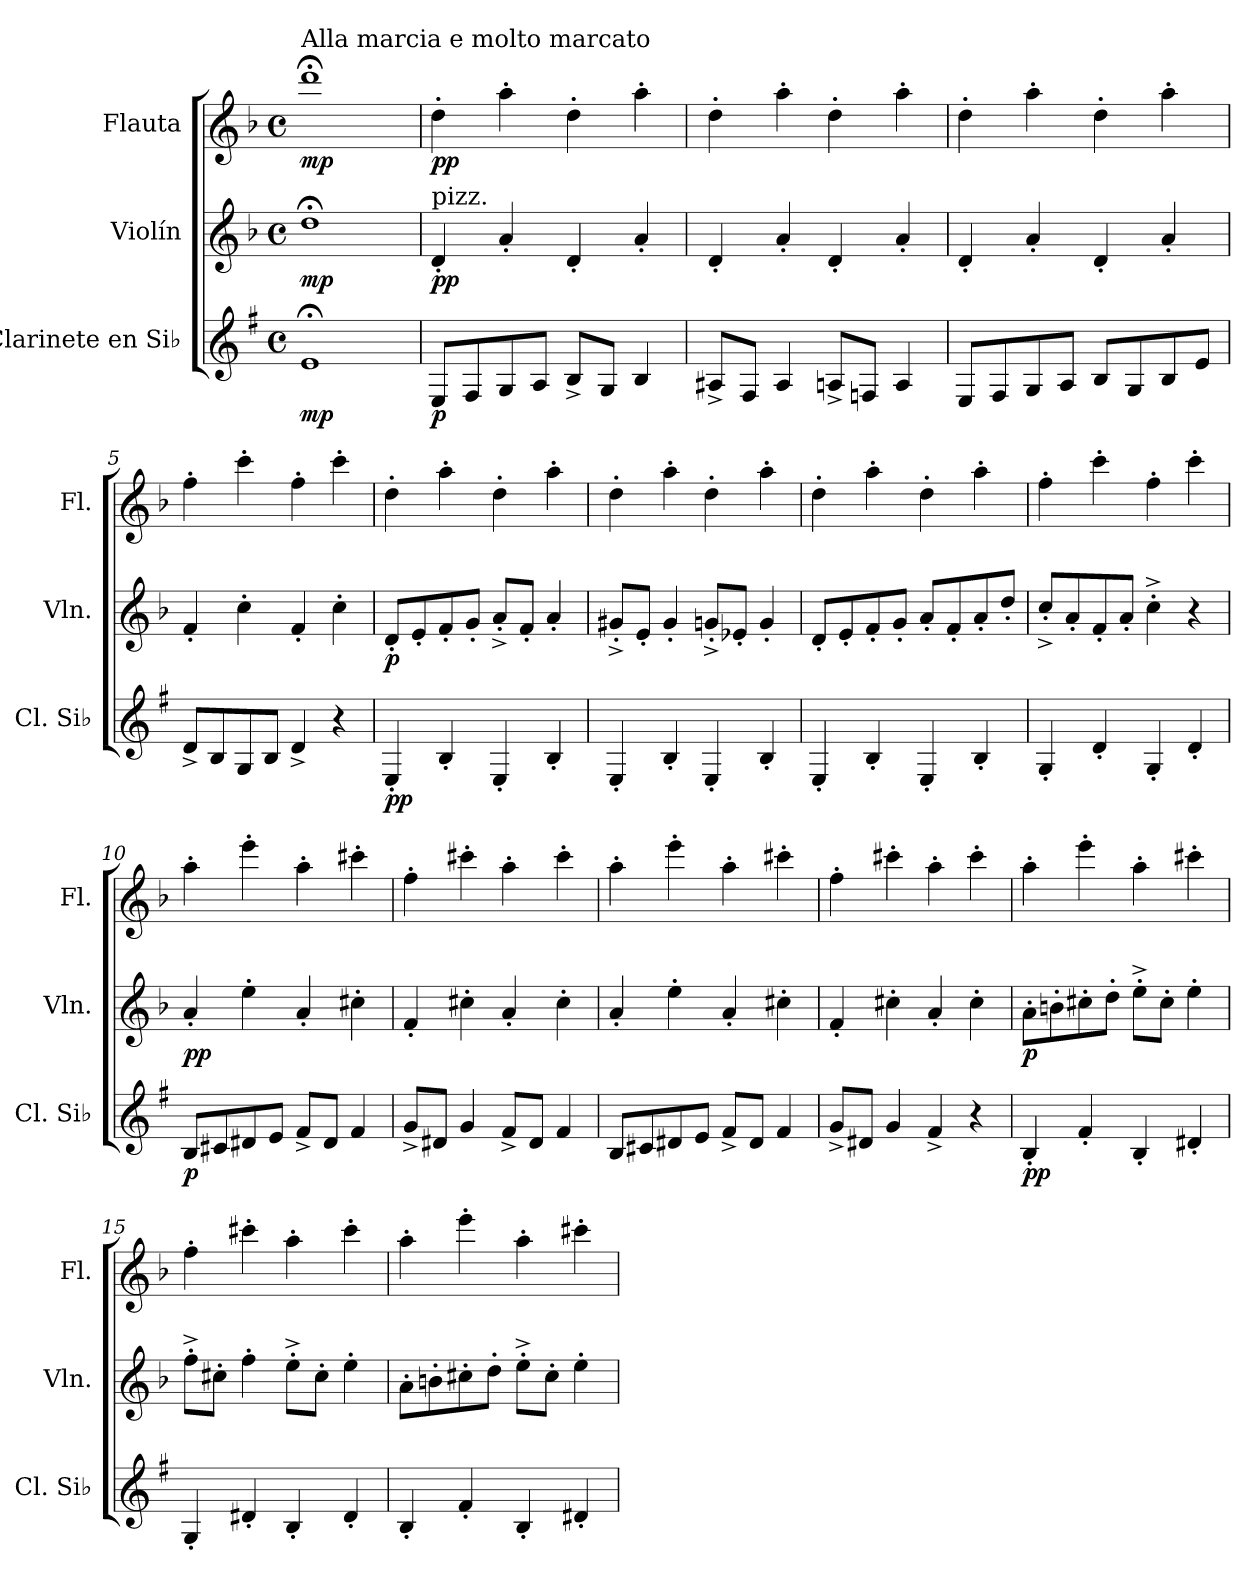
**kern	**dynam	**kern	**dynam	**kern	**dynam
*part3	*part3	*part2	*part2	*part1	*part1
*staff3	*staff3	*staff2	*staff2	*staff1	*staff1
*I"Clarinete en Si♭	*	*I"Violín	*	*I"Flauta	*
*I'Cl. Si♭	*	*I'Vln.	*	*I'Fl.	*
*clefG2	*	*clefG2	*	*clefG2	*
*ITrd1c2	*	*	*	*	*
*k[b-]	*	*k[b-]	*	*k[b-]	*
*M4/4	*	*M4/4	*	*M4/4	*
*met(c)	*	*met(c)	*	*met(c)	*
*MM138	*	*MM138	*	*MM138	*
=1	=1	=1	=1	=1	=1
!	!	!	!	!LO:TX:a:t=Alla marcia e molto marcato	!
!	!LO:DY:b	!	!LO:DY:b	!	!LO:DY:b
1d;<	mp	1dd;<	mp	1ddd;<	mp
=2	=2	=2	=2	=2	=2
!	!	!LO:TX:a:t=pizz.	!	!	!
!	!LO:DY:b	!	!LO:DY:b	!	!LO:DY:b
8D/L	p	4d'/	pp	4dd'\	pp
8E/	.	.	.	.	.
8F/	.	4a'/	.	4aa'\	.
8G/J	.	.	.	.	.
8A^/L	.	4d'/	.	4dd'\	.
8F/J	.	.	.	.	.
4A/	.	4a'/	.	4aa'\	.
=3	=3	=3	=3	=3	=3
8G#X^/L	.	4d'/	.	4dd'\	.
8E/J	.	.	.	.	.
4G#/	.	4a'/	.	4aa'\	.
8Gn^/L	.	4d'/	.	4dd'\	.
8E-X/J	.	.	.	.	.
4G/	.	4a'/	.	4aa'\	.
=4	=4	=4	=4	=4	=4
8D/L	.	4d'/	.	4dd'\	.
8E/	.	.	.	.	.
8F/	.	4a'/	.	4aa'\	.
8G/J	.	.	.	.	.
8A/L	.	4d'/	.	4dd'\	.
8F/	.	.	.	.	.
8A/	.	4a'/	.	4aa'\	.
8d/J	.	.	.	.	.
!!LO:LB:g=z
=5	=5	=5	=5	=5	=5
8c^/L	.	4f'/	.	4ff'\	.
8A/	.	.	.	.	.
8F/	.	4cc'\	.	4ccc'\	.
8A/J	.	.	.	.	.
4c^/	.	4f'/	.	4ff'\	.
4r	.	4cc'\	.	4ccc'\	.
=6	=6	=6	=6	=6	=6
!	!LO:DY:b	!	!LO:DY:b	!	!
4D'/	pp	8d'/L	p	4dd'\	.
.	.	8e'/	.	.	.
4A'/	.	8f'/	.	4aa'\	.
.	.	8g'/J	.	.	.
4D'/	.	8a^'/L	.	4dd'\	.
.	.	8f'/J	.	.	.
4A'/	.	4a'/	.	4aa'\	.
=7	=7	=7	=7	=7	=7
4D'/	.	8g#X^'/L	.	4dd'\	.
.	.	8e'/J	.	.	.
4A'/	.	4g#'/	.	4aa'\	.
4D'/	.	8gn^'/L	.	4dd'\	.
.	.	8e-X'/J	.	.	.
4A'/	.	4g'/	.	4aa'\	.
=8	=8	=8	=8	=8	=8
4D'/	.	8d'/L	.	4dd'\	.
.	.	8e'/	.	.	.
4A'/	.	8f'/	.	4aa'\	.
.	.	8g'/J	.	.	.
4D'/	.	8a'/L	.	4dd'\	.
.	.	8f'/	.	.	.
4A'/	.	8a'/	.	4aa'\	.
.	.	8dd'/J	.	.	.
=9	=9	=9	=9	=9	=9
4F'/	.	8cc^'/L	.	4ff'\	.
.	.	8a'/	.	.	.
4c'/	.	8f'/	.	4ccc'\	.
.	.	8a'/J	.	.	.
4F'/	.	4cc^'\	.	4ff'\	.
4c'/	.	4r	.	4ccc'\	.
!!LO:LB:g=z
=10	=10	=10	=10	=10	=10
!	!LO:DY:b	!	!LO:DY:b	!	!
8A/L	p	4a'/	pp	4aa'\	.
8Bn/	.	.	.	.	.
8c#X/	.	4ee'\	.	4eee'\	.
8d/J	.	.	.	.	.
8e^/L	.	4a'/	.	4aa'\	.
8c#/J	.	.	.	.	.
4e/	.	4cc#X'\	.	4ccc#X'\	.
=11	=11	=11	=11	=11	=11
8f^/L	.	4f'/	.	4ff'\	.
8c#X/J	.	.	.	.	.
4f/	.	4cc#X'\	.	4ccc#X'\	.
8e^/L	.	4a'/	.	4aa'\	.
8c#/J	.	.	.	.	.
4e/	.	4cc#'\	.	4ccc#'\	.
=12	=12	=12	=12	=12	=12
8A/L	.	4a'/	.	4aa'\	.
8Bn/	.	.	.	.	.
8c#X/	.	4ee'\	.	4eee'\	.
8d/J	.	.	.	.	.
8e^/L	.	4a'/	.	4aa'\	.
8c#/J	.	.	.	.	.
4e/	.	4cc#X'\	.	4ccc#X'\	.
=13	=13	=13	=13	=13	=13
8f^/L	.	4f'/	.	4ff'\	.
8c#X/J	.	.	.	.	.
4f/	.	4cc#X'\	.	4ccc#X'\	.
4e^/	.	4a'/	.	4aa'\	.
4r	.	4cc#'\	.	4ccc#'\	.
!!LO:LB:g=z
=14	=14	=14	=14	=14	=14
!	!LO:DY:b	!	!LO:DY:b	!	!
4A'/	pp	8a'\L	p	4aa'\	.
.	.	8bn'\	.	.	.
4e'/	.	8cc#X'\	.	4eee'\	.
.	.	8dd'\J	.	.	.
4A'/	.	8ee^'\L	.	4aa'\	.
.	.	8cc#'\J	.	.	.
4c#X'/	.	4ee'\	.	4ccc#X'\	.
=15	=15	=15	=15	=15	=15
4F'/	.	8ff^'\L	.	4ff'\	.
.	.	8cc#X'\J	.	.	.
4c#X'/	.	4ff'\	.	4ccc#X'\	.
4A'/	.	8ee^'\L	.	4aa'\	.
.	.	8cc#'\J	.	.	.
4c#'/	.	4ee'\	.	4ccc#'\	.
=16	=16	=16	=16	=16	=16
4A'/	.	8a'\L	.	4aa'\	.
.	.	8bn'\	.	.	.
4e'/	.	8cc#X'\	.	4eee'\	.
.	.	8dd'\J	.	.	.
4A'/	.	8ee^'\L	.	4aa'\	.
.	.	8cc#'\J	.	.	.
4c#X'/	.	4ee'\	.	4ccc#X'\	.
=	=	=	=	=	=
*-	*-	*-	*-	*-	*-
